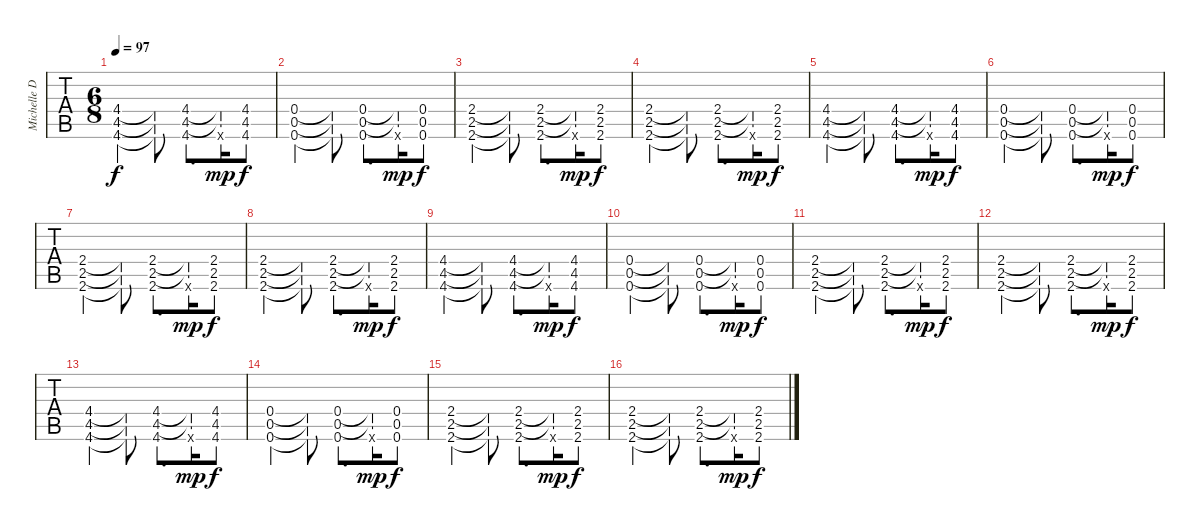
\track ("Michelle DaRosa" "Michelle D") {instrument acousticguitarsteel}
\staff {tabs}
\tuning (E4 B3 G3 D3 A2 D2) {hide}
\ts (6 8)
\tempo 97
\clef g2
\ks c
(4.4 4.5 4.6).4{dy f} (4.4{t} 4.5{t} 4.6{t}).8 (4.4 4.5 4.6).8{d} (4.4{t} 4.5{t} 4.6{x}).16{dy mp} (4.4 4.5 4.6).8{dy f} |
(0.4 0.5 0.6).4 (0.4{t} 0.5{t} 0.6{t}).8 (0.4 0.5 0.6).8{d} (0.4{t} 0.5{t} 4.6{x}).16{dy mp} (0.4 0.5 0.6).8{dy f} |
(2.4 2.5 2.6).4 (2.4{t} 2.5{t} 2.6{t}).8 (2.4 2.5 2.6).8{d} (2.4{t} 2.5{t} 4.6{x}).16{dy mp} (2.4 2.5 2.6).8{dy f} |
(2.4 2.5 2.6).4 (2.4{t} 2.5{t} 2.6{t}).8 (2.4 2.5 2.6).8{d} (2.4{t} 2.5{t} 4.6{x}).16{dy mp} (2.4 2.5 2.6).8{dy f} |
(4.4 4.5 4.6).4 (4.4{t} 4.5{t} 4.6{t}).8 (4.4 4.5 4.6).8{d} (4.4{t} 4.5{t} 4.6{x}).16{dy mp} (4.4 4.5 4.6).8{dy f} |
(0.4 0.5 0.6).4 (0.4{t} 0.5{t} 0.6{t}).8 (0.4 0.5 0.6).8{d} (0.4{t} 0.5{t} 4.6{x}).16{dy mp} (0.4 0.5 0.6).8{dy f} |
(2.4 2.5 2.6).4 (2.4{t} 2.5{t} 2.6{t}).8 (2.4 2.5 2.6).8{d} (2.4{t} 2.5{t} 4.6{x}).16{dy mp} (2.4 2.5 2.6).8{dy f} |
(2.4 2.5 2.6).4 (2.4{t} 2.5{t} 2.6{t}).8 (2.4 2.5 2.6).8{d} (2.4{t} 2.5{t} 4.6{x}).16{dy mp} (2.4 2.5 2.6).8{dy f} |
(4.4 4.5 4.6).4 (4.4{t} 4.5{t} 4.6{t}).8 (4.4 4.5 4.6).8{d} (4.4{t} 4.5{t} 4.6{x}).16{dy mp} (4.4 4.5 4.6).8{dy f} |
(0.4 0.5 0.6).4 (0.4{t} 0.5{t} 0.6{t}).8 (0.4 0.5 0.6).8{d} (0.4{t} 0.5{t} 4.6{x}).16{dy mp} (0.4 0.5 0.6).8{dy f} |
(2.4 2.5 2.6).4 (2.4{t} 2.5{t} 2.6{t}).8 (2.4 2.5 2.6).8{d} (2.4{t} 2.5{t} 4.6{x}).16{dy mp} (2.4 2.5 2.6).8{dy f} |
(2.4 2.5 2.6).4 (2.4{t} 2.5{t} 2.6{t}).8 (2.4 2.5 2.6).8{d} (2.4{t} 2.5{t} 4.6{x}).16{dy mp} (2.4 2.5 2.6).8{dy f} |
(4.4 4.5 4.6).4 (4.4{t} 4.5{t} 4.6{t}).8 (4.4 4.5 4.6).8{d} (4.4{t} 4.5{t} 4.6{x}).16{dy mp} (4.4 4.5 4.6).8{dy f} |
(0.4 0.5 0.6).4 (0.4{t} 0.5{t} 0.6{t}).8 (0.4 0.5 0.6).8{d} (0.4{t} 0.5{t} 4.6{x}).16{dy mp} (0.4 0.5 0.6).8{dy f} |
(2.4 2.5 2.6).4 (2.4{t} 2.5{t} 2.6{t}).8 (2.4 2.5 2.6).8{d} (2.4{t} 2.5{t} 4.6{x}).16{dy mp} (2.4 2.5 2.6).8{dy f} |
(2.4 2.5 2.6).4 (2.4{t} 2.5{t} 2.6{t}).8 (2.4 2.5 2.6).8{d} (2.4{t} 2.5{t} 4.6{x}).16{dy mp} (2.4 2.5 2.6).8{dy f}
